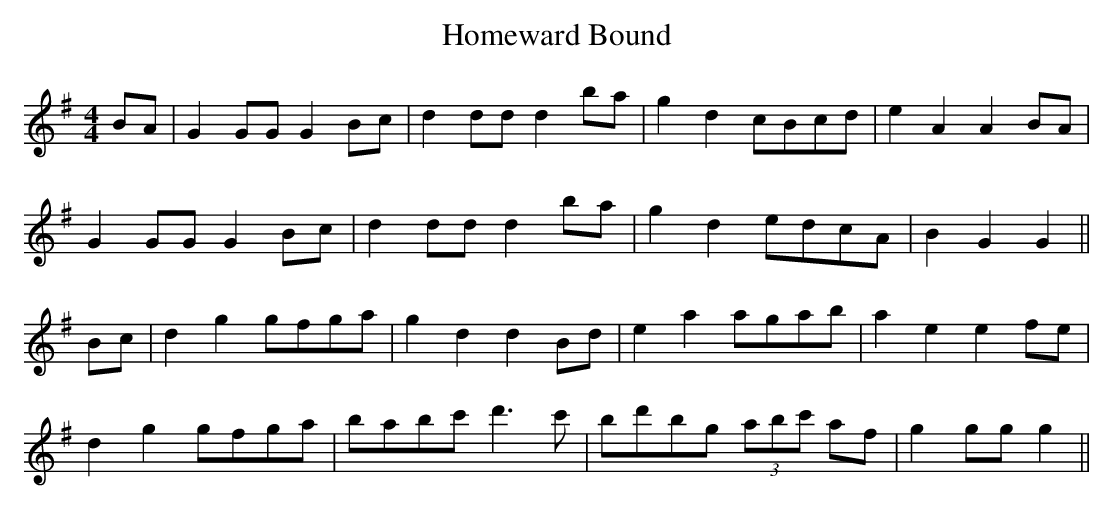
X:1
T:Homeward Bound
M:4/4
L:1/8
K:G
BA|G2 GG G2 Bc|d2 dd d2 ba|g2 d2 cBcd|e2 A2 A2 BA|
G2 GG G2 Bc|d2 dd d2 ba|g2 d2 edcA|B2 G2 G2||
Bc|d2 g2 gfga|g2 d2 d2 Bd|e2 a2 agab|a2 e2 e2 fe|
d2 g2 gfga|babc' d'3 c'|bd'bg (3abc' af|g2 gg g2||
